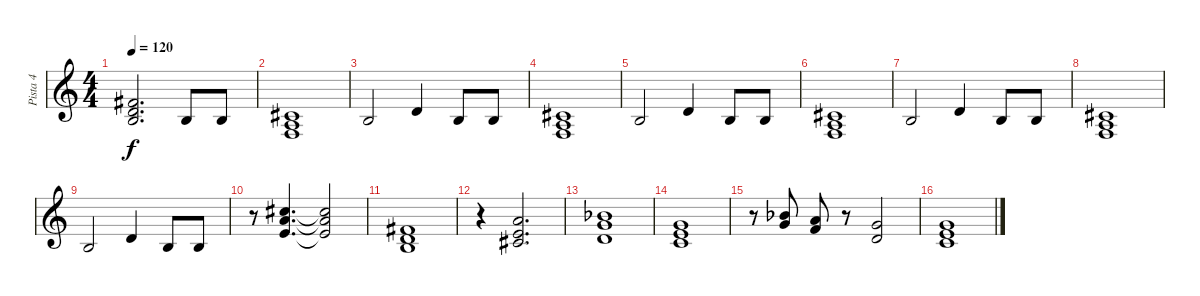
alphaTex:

\track ("Pista 4" "Pista 4") {instrument stringensemble1}
\staff {score}
\tuning (E4 B3 G3 D3 A2 E2) {hide}
\ts (4 4)
\tempo 120
\clef g2
\ks c
(2.1 3.2 4.3).2{d dy f} 0.2.8 0.2.8 |
(2.2 2.3 3.4).1 |
0.2.2 3.2.4 0.2.8 0.2.8 |
(2.2 2.3 3.4).1 |
0.2.2 3.2.4 0.2.8 0.2.8 |
(2.2 2.3 3.4).1 |
0.2.2 3.2.4 0.2.8 0.2.8 |
(2.2 2.3 3.4).1 |
0.2.2 3.2.4 0.2.8 0.2.8 |
r.8 (0.1 14.2 14.3).4{d} (0.1{t} 14.2{t} 14.3{t}).2 |
(2.1 3.2 4.3).1 |
r.4 (5.1 5.2 6.3).2{d} |
(3.1 3.2 15.3{acc b}).1 |
(3.1 5.2 5.3).1 |
r.8 (3.1 11.2{acc b}).8 (5.1 6.2).8 r.8 (3.1 3.2).2 |
(0.1 8.2 5.3).1
